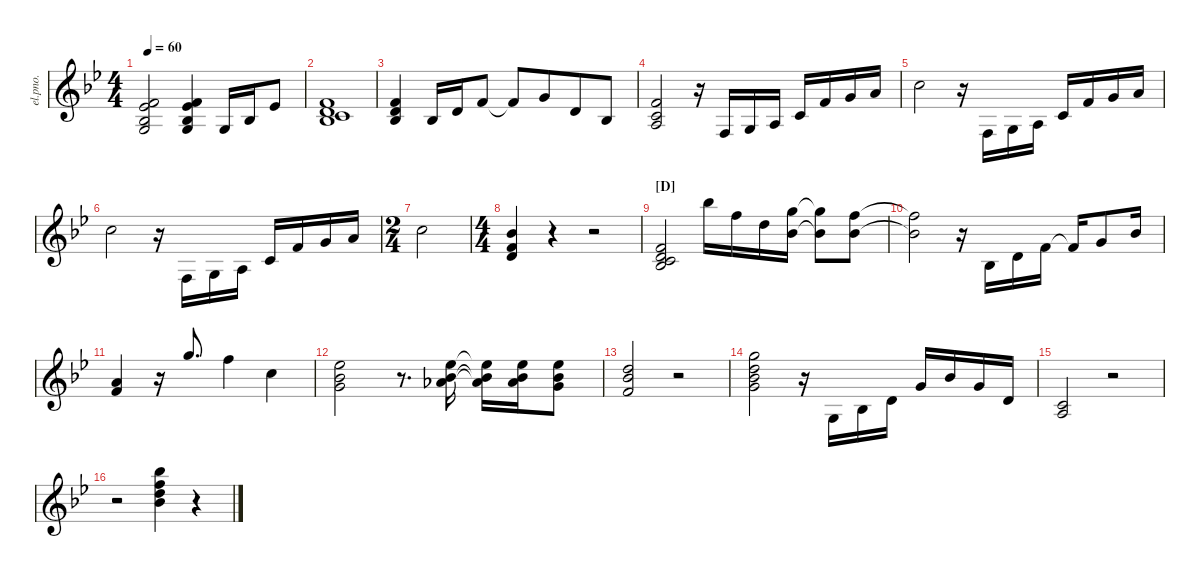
\defaultSystemsLayout 4
\hideDynamics
\bracketExtendMode nobrackets
\otherSystemsTrackNameOrientation horizontal
\track ("Electric Piano" "el.pno.") {instrument electricgrandpiano}
\staff {score}
\tuning (E4 B3 G3 D3 A2 E2)
\ts (4 4)
\tempo 60
\clef g2
\ks bb
(1.1{acc forcenatural} 4.2{acc b} 3.3{acc b} 5.4{acc forcenatural}).2{dy mf beam Up} (1.1{acc forcenatural} 4.2{acc b} 3.3{acc b} 5.4{acc forcenatural}).4{beam Up} 0.3{acc forcenatural}.16{beam Up} 3.3{acc b}.16{beam Up} 4.2{acc b}.8{beam Up} |
(1.1{acc forcenatural} 3.2{acc forcenatural} 5.3{acc forcenatural} 8.4{acc b}).1{beam Up} |
(1.1{acc forcenatural} 3.2{acc forcenatural} 3.3{acc b}).4{beam Up} 3.3{acc b}.16{beam Up} 3.2{acc forcenatural}.16{beam Up} 1.1{acc forcenatural}.8{beam Up} 1.1{t acc forcenatural}.8{beam Up} 3.1{acc forcenatural}.8{beam Up beam merge} 3.2{acc forcenatural}.8{beam Up} 3.3{acc b}.8{beam Up} |
(2.3{acc forcenatural} 1.2{acc forcenatural} 1.1{acc forcenatural}).2{beam Up} r.16{beam Up} 3.4{acc forcenatural}.16{beam Up} 0.3{acc forcenatural}.16{beam Up} 2.3{acc forcenatural}.16{beam Up} 1.2{acc forcenatural}.16{beam Up} 1.1{acc forcenatural}.16{beam Up} 3.1{acc forcenatural}.16{beam Up} 5.1{acc forcenatural}.16{beam Up} |
8.1{acc forcenatural}.2{beam Down} r.16{beam Down} 3.4{acc forcenatural}.16{beam Up} 0.3{acc forcenatural}.16{beam Up} 2.3{acc forcenatural}.16{beam Up} 1.2{acc forcenatural}.16{beam Up} 1.1{acc forcenatural}.16{beam Up} 3.1{acc forcenatural}.16{beam Up} 5.1{acc forcenatural}.16{beam Up} |
8.1{acc forcenatural}.2{beam Down} r.16{beam Down} 3.4{acc forcenatural}.16{beam Up} 0.3{acc forcenatural}.16{beam Up} 2.3{acc forcenatural}.16{beam Up} 1.2{acc forcenatural}.16{beam Up} 1.1{acc forcenatural}.16{beam Up} 3.1{acc forcenatural}.16{beam Up} 5.1{acc forcenatural}.16{beam Up} |
\ts (2 4)
8.1{acc forcenatural}.2{beam Down} |
\ts (4 4)
\beaming (8 2 2 2 2)
(6.1{acc b} 6.2{acc forcenatural} 7.3{acc forcenatural}).4{beam Up} r.4{beam Up} r.2{beam Up} |
\section ("D" "")
(1.1{acc forcenatural} 3.2{acc forcenatural} 3.3{acc b} 10.4{acc forcenatural}).2{beam Up} 18.1{acc b}.16{beam Down} 13.1{acc forcenatural}.16{beam Down} 10.1{acc forcenatural}.16{beam Down} (15.1{acc forcenatural} 11.2{acc b}).16{beam Down} (15.1{t acc forcenatural} 11.2{t acc b}).8{beam Down} (13.1{acc forcenatural} 11.2{acc b}).8{beam Down} |
(13.1{t acc forcenatural} 11.2{t acc b}).2{beam Down} r.16{beam Down} 3.3{acc b}.16{beam Up} 3.2{acc forcenatural}.16{beam Up} 1.1{acc forcenatural}.16{beam Up} 1.1{t acc forcenatural}.16{beam Up} 3.1{acc forcenatural}.8{beam Up} 6.1{acc b}.16{beam Up} |
(5.1{acc forcenatural} 6.2{acc forcenatural}).4{beam Up} r.16{beam Up} 15.1{acc forcenatural}.8{d beam Down} 13.1{acc forcenatural}.4{beam Down} 8.1{acc forcenatural}.4{beam Down} |
(11.1{acc b} 11.2{acc b} 12.3{acc forcenatural}).2{beam Down} r.8{d beam Down} (4.1{acc b} 11.2{acc b} 20.3{acc b}).16{beam Down} (4.1{t acc b} 11.2{t acc b} 20.3{t acc b}).16{beam Down} (4.1{acc b} 11.2{acc b} 20.3{acc b}).16{beam Down} (3.1{acc forcenatural} 11.2{acc b} 20.3{acc b}).8{beam Down} |
(1.1{acc forcenatural} 11.2{acc b} 19.3{acc forcenatural}).2{beam Up} r.2{beam Up} |
(15.1{acc forcenatural} 15.2{acc forcenatural} 15.3{acc b} 17.4{acc forcenatural}).2{beam Down} r.16{beam Down} 0.3{acc forcenatural}.16{beam Up} 3.3{acc b}.16{beam Up} 3.2{acc forcenatural}.16{beam Up} 3.1{acc forcenatural}.16{beam Up} 6.1{acc b}.16{beam Up} 3.1{acc forcenatural}.16{beam Up} 3.2{acc forcenatural}.16{beam Up} |
(1.2{acc forcenatural} 2.3{acc forcenatural}).2{beam Up} r.2{beam Up} |
r.2{beam Down} (6.1{acc b} 15.2{acc forcenatural} 22.3{acc forcenatural} 32.4{acc b}).4{beam Down} r.4{beam Down}
